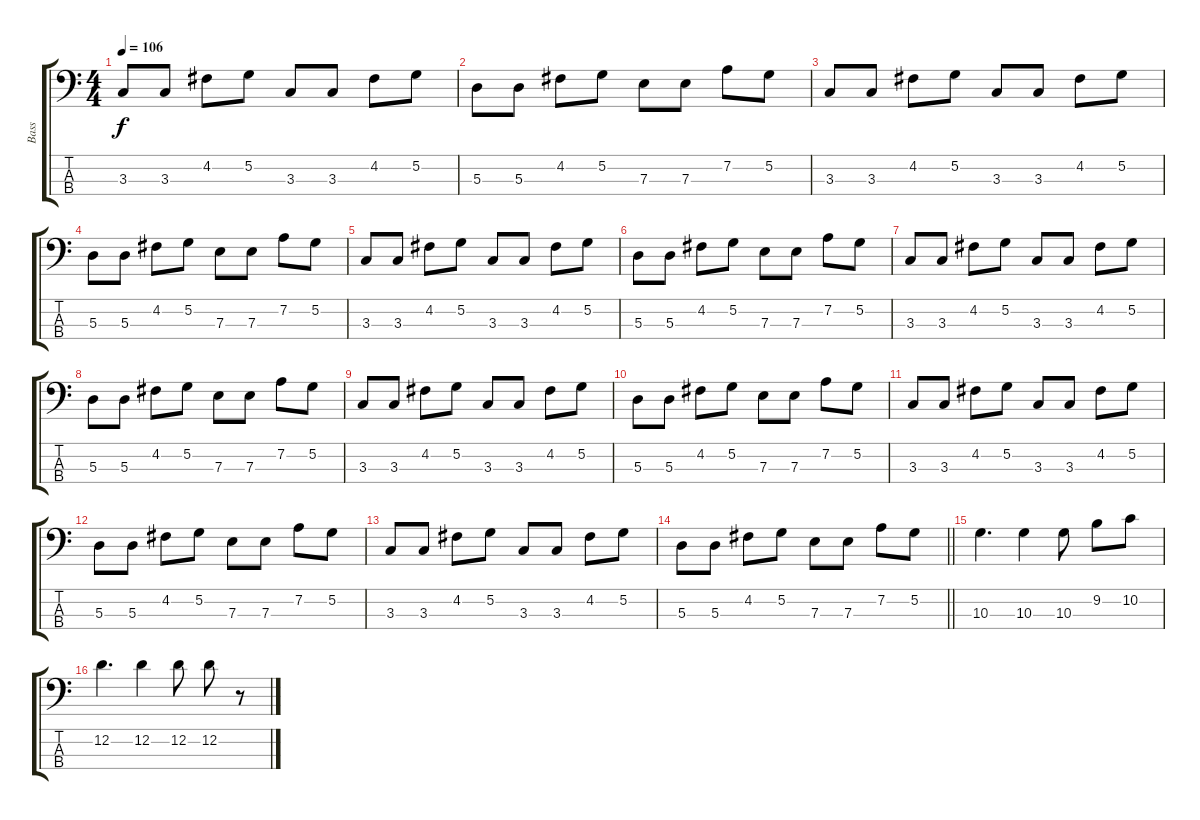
\track ("Bass" "Bass") {instrument electricbassfinger}
\staff {score tabs}
\tuning (G2 D2 A1 E1) {hide}
\ts (4 4)
\tempo 106
\clef f4
\ks c
3.3.8{dy f} 3.3.8 4.2.8 5.2.8 3.3.8 3.3.8 4.2.8 5.2.8 |
5.3.8 5.3.8 4.2.8 5.2.8 7.3.8 7.3.8 7.2.8 5.2.8 |
3.3.8 3.3.8 4.2.8 5.2.8 3.3.8 3.3.8 4.2.8 5.2.8 |
5.3.8 5.3.8 4.2.8 5.2.8 7.3.8 7.3.8 7.2.8 5.2.8 |
3.3.8 3.3.8 4.2.8 5.2.8 3.3.8 3.3.8 4.2.8 5.2.8 |
5.3.8 5.3.8 4.2.8 5.2.8 7.3.8 7.3.8 7.2.8 5.2.8 |
3.3.8 3.3.8 4.2.8 5.2.8 3.3.8 3.3.8 4.2.8 5.2.8 |
5.3.8 5.3.8 4.2.8 5.2.8 7.3.8 7.3.8 7.2.8 5.2.8 |
3.3.8 3.3.8 4.2.8 5.2.8 3.3.8 3.3.8 4.2.8 5.2.8 |
5.3.8 5.3.8 4.2.8 5.2.8 7.3.8 7.3.8 7.2.8 5.2.8 |
3.3.8 3.3.8 4.2.8 5.2.8 3.3.8 3.3.8 4.2.8 5.2.8 |
5.3.8 5.3.8 4.2.8 5.2.8 7.3.8 7.3.8 7.2.8 5.2.8 |
3.3.8 3.3.8 4.2.8 5.2.8 3.3.8 3.3.8 4.2.8 5.2.8 |
\barLineRight lightlight
5.3.8 5.3.8 4.2.8 5.2.8 7.3.8 7.3.8 7.2.8 5.2.8 |
10.3.4{d} 10.3.4 10.3.8 9.2.8 10.2.8 |
12.2.4{d} 12.2.4 12.2.8 12.2.8 r.8
